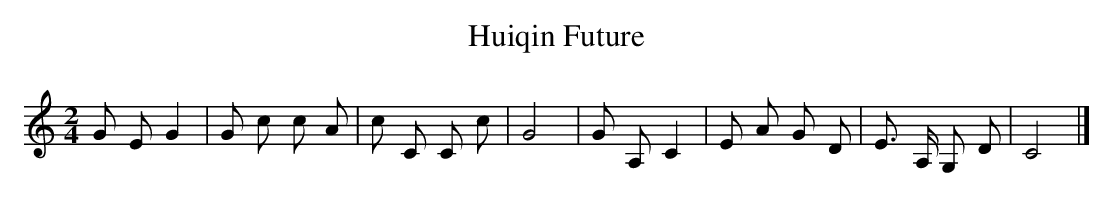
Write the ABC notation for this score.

X:1
T: Huiqin Future
L: 1/8
M: 2/4
K: C
G EG2 [I:setbarnb 1]|
G c c A |
c C C c |
G4 |
G A,C2 |
E A G D |
E> A, G, D |
C4 |]
